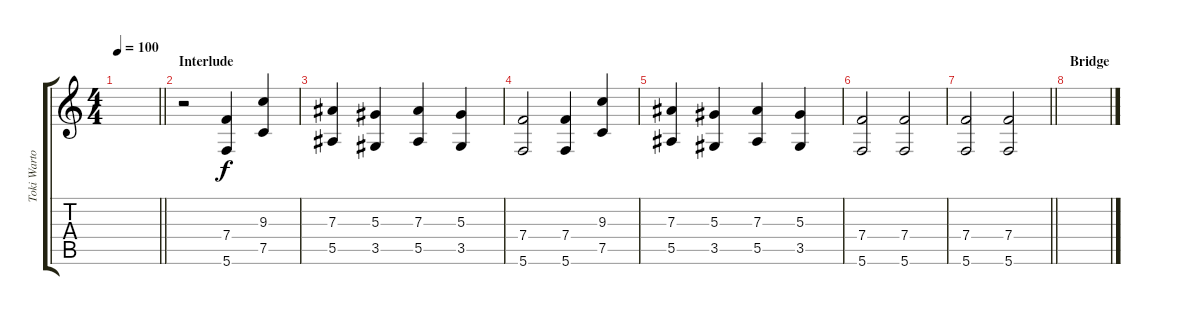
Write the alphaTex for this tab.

\track ("Toki Wartooth (Harmony Guitar 1)" "Toki Warto") {instrument distortionguitar}
\staff {score tabs}
\tuning (C4 G3 Eb3 Bb2 F2 C2) {hide}
\ts (4 4)
\tempo 100
\clef g2
\barLineRight lightlight
\ks c
|
\section ("" "Interlude")
r.2{volume 1} (7.4 5.6).4{volume 12} (9.3 7.5).4 |
(7.3 5.5).4 (5.3 3.5).4 (7.3 5.5).4 (5.3 3.5).4 |
(7.4 5.6).2 (7.4 5.6).4 (9.3 7.5).4 |
(7.3 5.5).4 (5.3 3.5).4 (7.3 5.5).4 (5.3 3.5).4 |
(7.4 5.6).2 (7.4 5.6).2 |
\barLineRight lightlight
(7.4 5.6).2 (7.4 5.6).2 |
\section ("" "Bridge")
